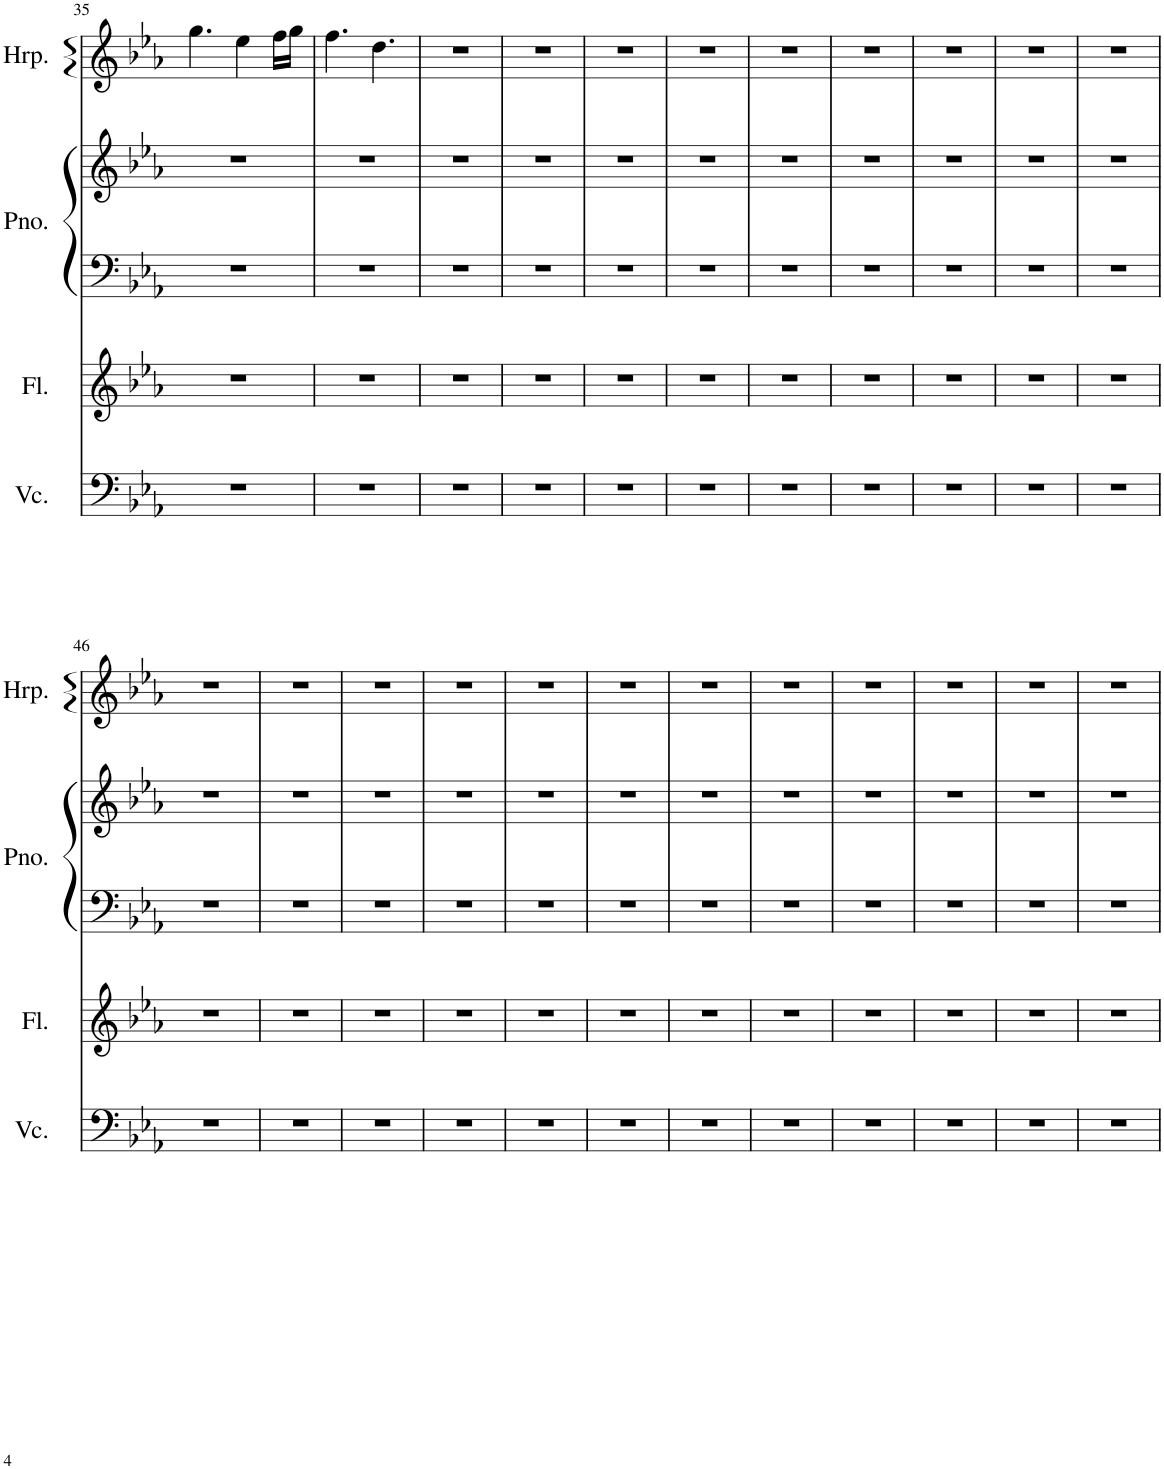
**kern	**kern	**kern	**kern	**kern
*part4	*part3	*part2	*part2	*part1
*staff5	*staff4	*staff3	*staff2	*staff1
*I"Violoncello	*I"Flute	*I"Piano	*	*I"Harp
*I'Vc.	*I'Fl.	*I'Pno.	*	*I'Hrp.
!!LO:PB:g=z
*clefF4	*clefG2	*clefF4	*clefG2	*clefG2
*k[b-e-a-]	*k[b-e-a-]	*k[b-e-a-]	*k[b-e-a-]	*k[b-e-a-]
*M6/8	*M6/8	*M6/8	*M6/8	*M6/8
=35	=35	=35	=35	=35
2.r	2.r	2.r	2.r	4.gg\
.	.	.	.	4ee-\
.	.	.	.	16ff\LL
.	.	.	.	16gg\JJ
=36	=36	=36	=36	=36
2.r	2.r	2.r	2.r	4.ff\
.	.	.	.	4.dd\
=37	=37	=37	=37	=37
2.r	2.r	2.r	2.r	2.r
=38	=38	=38	=38	=38
2.r	2.r	2.r	2.r	2.r
=39	=39	=39	=39	=39
2.r	2.r	2.r	2.r	2.r
=40	=40	=40	=40	=40
2.r	2.r	2.r	2.r	2.r
=41	=41	=41	=41	=41
2.r	2.r	2.r	2.r	2.r
=42	=42	=42	=42	=42
2.r	2.r	2.r	2.r	2.r
=43	=43	=43	=43	=43
2.r	2.r	2.r	2.r	2.r
=44	=44	=44	=44	=44
2.r	2.r	2.r	2.r	2.r
=45	=45	=45	=45	=45
2.r	2.r	2.r	2.r	2.r
!!LO:LB:g=z
=46	=46	=46	=46	=46
2.r	2.r	2.r	2.r	2.r
=47	=47	=47	=47	=47
2.r	2.r	2.r	2.r	2.r
=48	=48	=48	=48	=48
2.r	2.r	2.r	2.r	2.r
=49	=49	=49	=49	=49
2.r	2.r	2.r	2.r	2.r
=50	=50	=50	=50	=50
2.r	2.r	2.r	2.r	2.r
=51	=51	=51	=51	=51
2.r	2.r	2.r	2.r	2.r
=52	=52	=52	=52	=52
2.r	2.r	2.r	2.r	2.r
=53	=53	=53	=53	=53
2.r	2.r	2.r	2.r	2.r
=54	=54	=54	=54	=54
2.r	2.r	2.r	2.r	2.r
=55	=55	=55	=55	=55
2.r	2.r	2.r	2.r	2.r
=56	=56	=56	=56	=56
2.r	2.r	2.r	2.r	2.r
=57	=57	=57	=57	=57
2.r	2.r	2.r	2.r	2.r
=	=	=	=	=
*-	*-	*-	*-	*-
